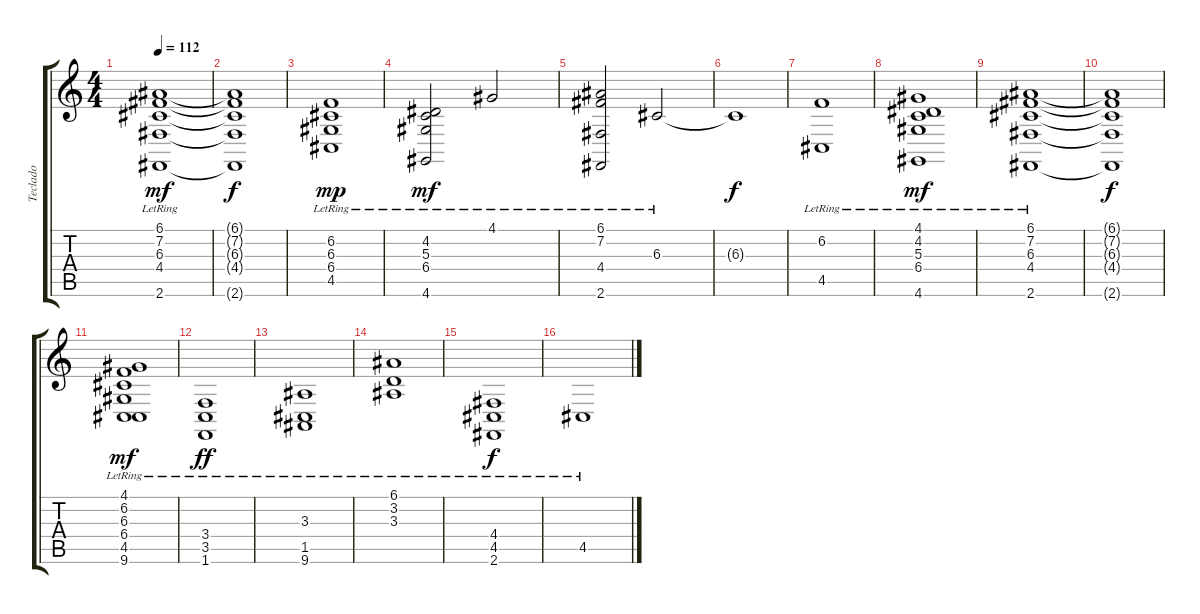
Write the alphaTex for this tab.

\track ("Teclado" "Teclado") {instrument synthstrings1}
\staff {score tabs}
\tuning (E4 B3 G3 D3 A2 E2) {hide}
\ts (4 4)
\tempo 112
\clef g2
\ks c
(6.1{lr} 7.2{lr} 6.3{lr} 4.4{lr} 2.6{lr}).1{dy mf} |
(6.1{t} 7.2{t} 6.3{t} 4.4{t} 2.6{t}).1{dy f} |
(6.2{lr} 6.3{lr} 6.4{lr} 4.5{lr}).1{dy mp} |
(4.2{lr} 5.3{lr} 6.4{lr} 4.6{lr}).2{dy mf} 4.1{lr}.2 |
(6.1{lr} 7.2{lr} 4.4{lr} 2.6{lr}).2 6.3{lr}.2 |
6.3{t}.1{dy f} |
(6.2{lr} 4.5{lr}).1 |
(4.1{lr} 4.2{lr} 5.3{lr} 6.4{lr} 4.6{lr}).1{dy mf} |
(6.1{lr} 7.2{lr} 6.3{lr} 4.4{lr} 2.6{lr}).1 |
(6.1{t} 7.2{t} 6.3{t} 4.4{t} 2.6{t}).1{dy f} |
(4.1{lr} 6.2{lr} 6.3{lr} 6.4{lr} 4.5{lr} 9.6{lr}).1{dy mf} |
(3.4 3.5 1.6{lr}).1{dy ff} |
(3.3 1.5{lr} 9.6).1 |
(6.1 3.2{lr} 3.3{lr}).1 |
(4.4{lr} 4.5 2.6{lr}).1{dy f} |
4.5{lr}.1
